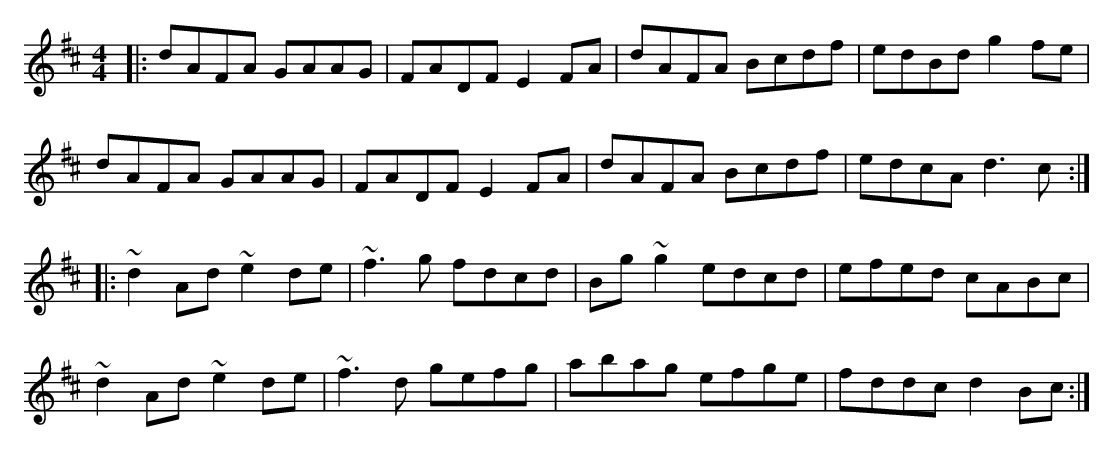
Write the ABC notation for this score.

X:1
M:4/4
K:D
|:dAFA GAAG|FADF E2 FA|dAFA Bcdf|edBd g2 fe|
dAFA GAAG|FADF E2 FA|dAFA Bcdf|edcA d3 c:|
|:~d2 Ad ~e2 de|~f3 g fdcd|Bg ~g2 edcd|efed cABc|
~d2 Ad ~e2 de|~f3 d gefg|abag efge|fddc d2 Bc:|
